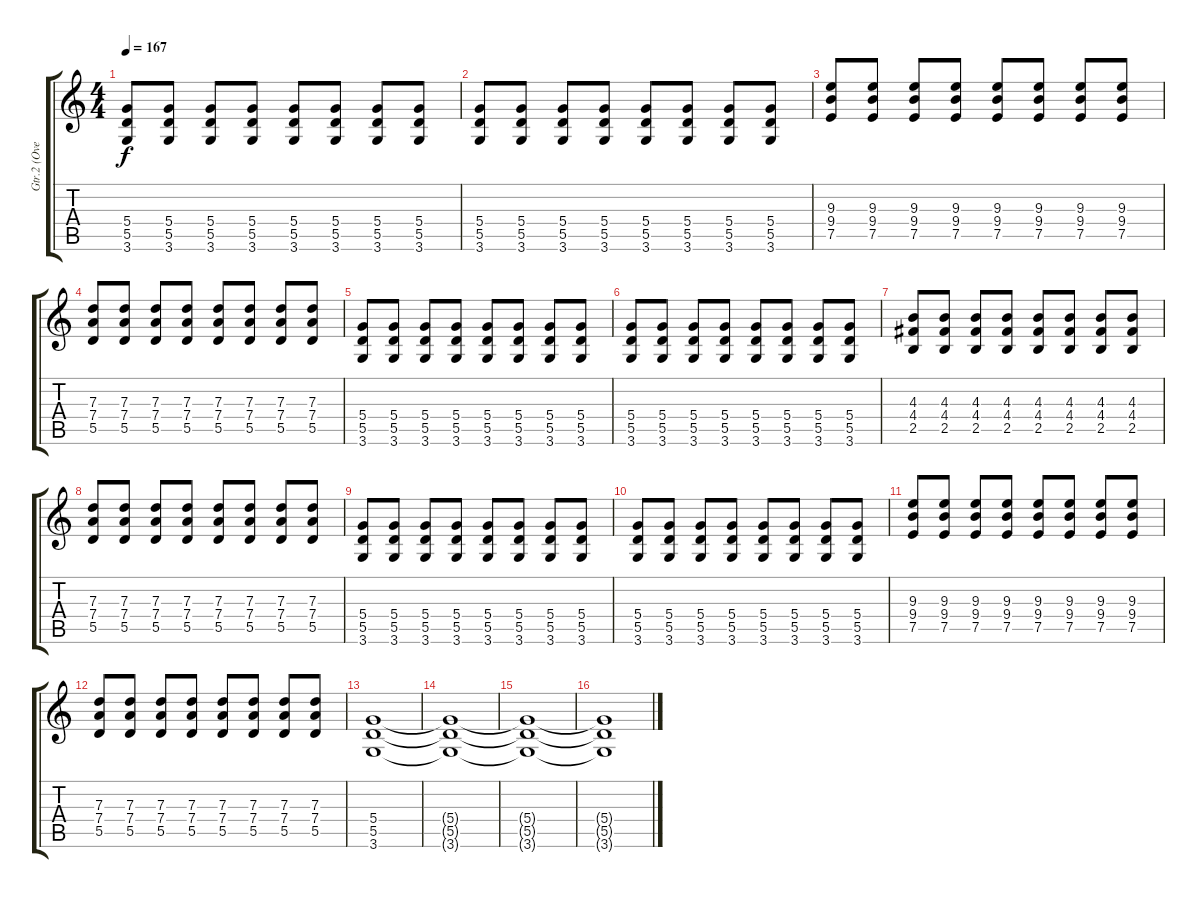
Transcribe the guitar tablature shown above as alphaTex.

\track ("Gtr.2 (Overdriven)" "Gtr.2 (Ove") {instrument overdrivenguitar}
\staff {score tabs}
\tuning (E4 B3 G3 D3 A2 E2) {hide}
\ts (4 4)
\tempo 167
\clef g2
\ks c
(5.4 5.5 3.6).8{dy f} (5.4 5.5 3.6).8 (5.4 5.5 3.6).8 (5.4 5.5 3.6).8 (5.4 5.5 3.6).8 (5.4 5.5 3.6).8 (5.4 5.5 3.6).8 (5.4 5.5 3.6).8 |
(5.4 5.5 3.6).8 (5.4 5.5 3.6).8 (5.4 5.5 3.6).8 (5.4 5.5 3.6).8 (5.4 5.5 3.6).8 (5.4 5.5 3.6).8 (5.4 5.5 3.6).8 (5.4 5.5 3.6).8 |
(9.3 9.4 7.5).8 (9.3 9.4 7.5).8 (9.3 9.4 7.5).8 (9.3 9.4 7.5).8 (9.3 9.4 7.5).8 (9.3 9.4 7.5).8 (9.3 9.4 7.5).8 (9.3 9.4 7.5).8 |
(7.3 7.4 5.5).8 (7.3 7.4 5.5).8 (7.3 7.4 5.5).8 (7.3 7.4 5.5).8 (7.3 7.4 5.5).8 (7.3 7.4 5.5).8 (7.3 7.4 5.5).8 (7.3 7.4 5.5).8 |
(5.4 5.5 3.6).8 (5.4 5.5 3.6).8 (5.4 5.5 3.6).8 (5.4 5.5 3.6).8 (5.4 5.5 3.6).8 (5.4 5.5 3.6).8 (5.4 5.5 3.6).8 (5.4 5.5 3.6).8 |
(5.4 5.5 3.6).8 (5.4 5.5 3.6).8 (5.4 5.5 3.6).8 (5.4 5.5 3.6).8 (5.4 5.5 3.6).8 (5.4 5.5 3.6).8 (5.4 5.5 3.6).8 (5.4 5.5 3.6).8 |
(4.3 4.4 2.5).8 (4.3 4.4 2.5).8 (4.3 4.4 2.5).8 (4.3 4.4 2.5).8 (4.3 4.4 2.5).8 (4.3 4.4 2.5).8 (4.3 4.4 2.5).8 (4.3 4.4 2.5).8 |
(7.3 7.4 5.5).8 (7.3 7.4 5.5).8 (7.3 7.4 5.5).8 (7.3 7.4 5.5).8 (7.3 7.4 5.5).8 (7.3 7.4 5.5).8 (7.3 7.4 5.5).8 (7.3 7.4 5.5).8 |
(5.4 5.5 3.6).8 (5.4 5.5 3.6).8 (5.4 5.5 3.6).8 (5.4 5.5 3.6).8 (5.4 5.5 3.6).8 (5.4 5.5 3.6).8 (5.4 5.5 3.6).8 (5.4 5.5 3.6).8 |
(5.4 5.5 3.6).8 (5.4 5.5 3.6).8 (5.4 5.5 3.6).8 (5.4 5.5 3.6).8 (5.4 5.5 3.6).8 (5.4 5.5 3.6).8 (5.4 5.5 3.6).8 (5.4 5.5 3.6).8 |
(9.3 9.4 7.5).8 (9.3 9.4 7.5).8 (9.3 9.4 7.5).8 (9.3 9.4 7.5).8 (9.3 9.4 7.5).8 (9.3 9.4 7.5).8 (9.3 9.4 7.5).8 (9.3 9.4 7.5).8 |
(7.3 7.4 5.5).8 (7.3 7.4 5.5).8 (7.3 7.4 5.5).8 (7.3 7.4 5.5).8 (7.3 7.4 5.5).8 (7.3 7.4 5.5).8 (7.3 7.4 5.5).8 (7.3 7.4 5.5).8 |
(5.4 5.5 3.6).1 |
(5.4{t} 5.5{t} 3.6{t}).1 |
(5.4{t} 5.5{t} 3.6{t}).1 |
(5.4{t} 5.5{t} 3.6{t}).1
